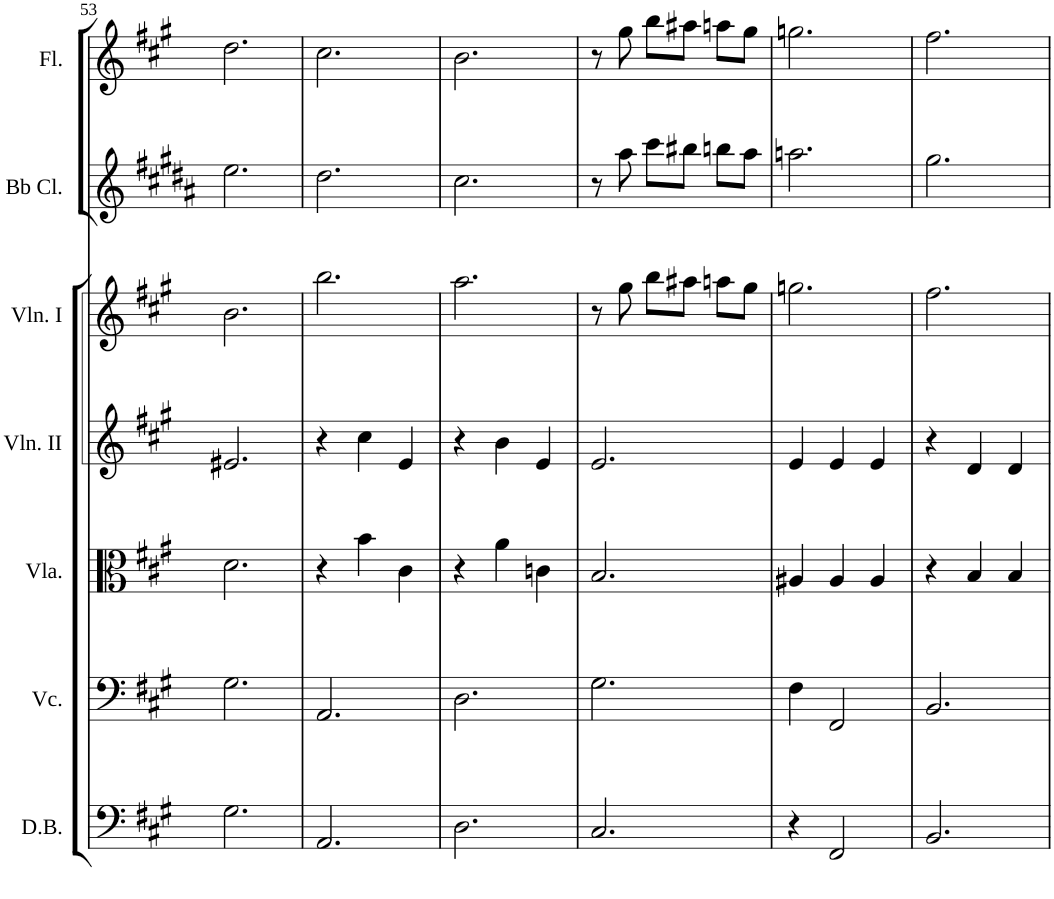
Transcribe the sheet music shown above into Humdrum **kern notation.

**kern	**kern	**kern	**kern	**kern	**kern	**kern
*part7	*part6	*part5	*part4	*part3	*part2	*part1
*staff7	*staff6	*staff5	*staff4	*staff3	*staff2	*staff1
*I"Double Bass	*I"Cello	*I"Viola	*I"Violin II	*I"Violin I	*I"Clarinet in Bb	*I"Flute
*I'D.B.	*	*I'Vla.	*I'Vln. II	*I'Vln. I	*	*I'Fl.
!!LO:PB:g=z
*clefF4	*clefF4	*clefC3	*clefG2	*clefG2	*clefG2	*clefG2
*Trd7c12	*	*	*	*	*Trd1c2	*
*k[f#c#g#]	*k[f#c#g#]	*k[f#c#g#]	*k[f#c#g#]	*k[f#c#g#]	*k[f#c#g#d#a#]	*k[f#c#g#]
*A:	*A:	*A:	*A:	*A:	*B:	*A:
*M3/4	*M3/4	*M3/4	*M3/4	*M3/4	*M3/4	*M3/4
=53	=53	=53	=53	=53	=53	=53
2.G#\	2.G#\	2.d\	2.e#X/	2.b\	2.ee\	2.dd\
=54	=54	=54	=54	=54	=54	=54
2.AA/	2.AA/	4r	4r	2.bb\	2.dd#\	2.cc#\
.	.	4b\	4cc#\	.	.	.
.	.	4c#\	4e/	.	.	.
=55	=55	=55	=55	=55	=55	=55
2.D\	2.D\	4r	4r	2.aa\	2.cc#\	2.b\
.	.	4a\	4b\	.	.	.
.	.	4cn\	4e/	.	.	.
=56	=56	=56	=56	=56	=56	=56
2.C#/	2.G#\	2.B/	2.e/	8r	8r	8r
.	.	.	.	8gg#\	8aa#\	8gg#\
.	.	.	.	8bb\L	8ccc#\L	8bb\L
.	.	.	.	8aa#X\J	8bb#X\J	8aa#X\J
.	.	.	.	8aan\L	8bbn\L	8aan\L
.	.	.	.	8gg#\J	8aa#\J	8gg#\J
=57	=57	=57	=57	=57	=57	=57
4r	4F#\	4A#X/	4e/	2.ggn\	2.aan\	2.ggn\
2FF#/	2FF#/	4A#/	4e/	.	.	.
.	.	4A#/	4e/	.	.	.
=58	=58	=58	=58	=58	=58	=58
2.BB/	2.BB/	4r	4r	2.ff#\	2.gg#\	2.ff#\
.	.	4B/	4d/	.	.	.
.	.	4B/	4d/	.	.	.
=	=	=	=	=	=	=
*-	*-	*-	*-	*-	*-	*-
